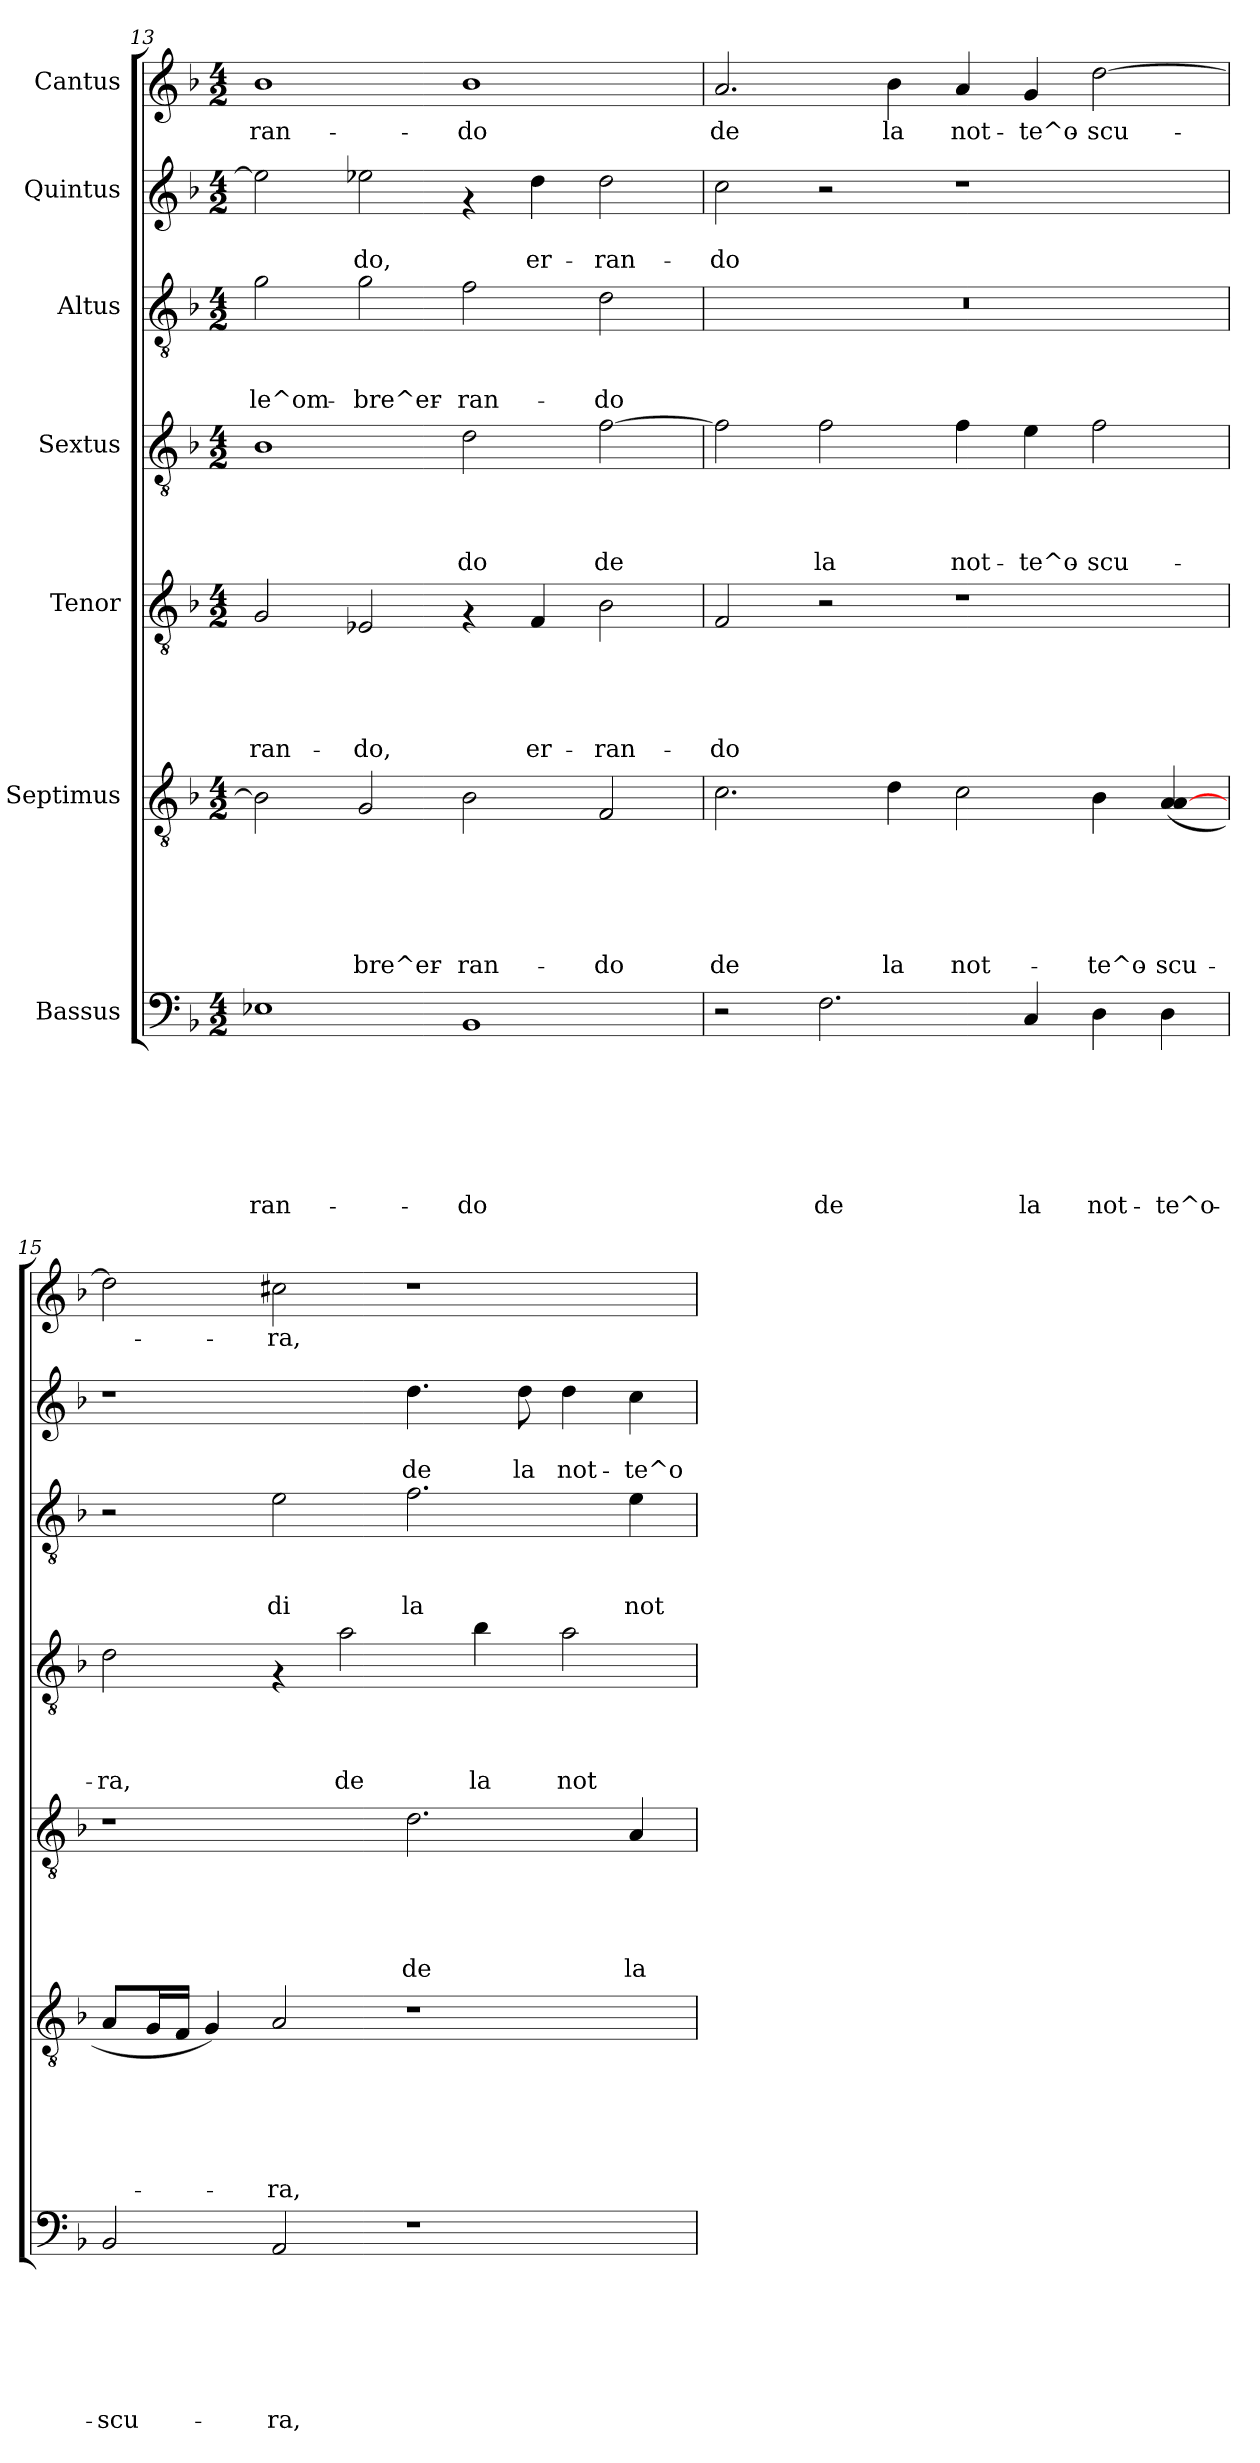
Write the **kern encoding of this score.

**kern	**text	**text	**text	**text	**text	**text	**text	**kern	**text	**text	**text	**text	**text	**text	**kern	**text	**text	**text	**text	**text	**kern	**text	**text	**text	**text	**kern	**text	**text	**text	**kern	**text	**text	**kern	**text
*part7	*part7	*part7	*part7	*part7	*part7	*part7	*part7	*part6	*part6	*part6	*part6	*part6	*part6	*part6	*part5	*part5	*part5	*part5	*part5	*part5	*part4	*part4	*part4	*part4	*part4	*part3	*part3	*part3	*part3	*part2	*part2	*part2	*part1	*part1
*staff7	*staff7	*staff7	*staff7	*staff7	*staff7	*staff7	*staff7	*staff6	*staff6	*staff6	*staff6	*staff6	*staff6	*staff6	*staff5	*staff5	*staff5	*staff5	*staff5	*staff5	*staff4	*staff4	*staff4	*staff4	*staff4	*staff3	*staff3	*staff3	*staff3	*staff2	*staff2	*staff2	*staff1	*staff1
*I"Bassus	*	*	*	*	*	*	*	*I"Septimus	*	*	*	*	*	*	*I"Tenor	*	*	*	*	*	*I"Sextus	*	*	*	*	*I"Altus	*	*	*	*I"Quintus	*	*	*I"Cantus	*
*clefF4	*	*	*	*	*	*	*	*clefGv2	*	*	*	*	*	*	*clefGv2	*	*	*	*	*	*clefGv2	*	*	*	*	*clefGv2	*	*	*	*clefG2	*	*	*clefG2	*
*k[b-]	*	*	*	*	*	*	*	*k[b-]	*	*	*	*	*	*	*k[b-]	*	*	*	*	*	*k[b-]	*	*	*	*	*k[b-]	*	*	*	*k[b-]	*	*	*k[b-]	*
*F:	*	*	*	*	*	*	*	*F:	*	*	*	*	*	*	*F:	*	*	*	*	*	*F:	*	*	*	*	*F:	*	*	*	*F:	*	*	*F:	*
*M4/2	*	*	*	*	*	*	*	*M4/2	*	*	*	*	*	*	*M4/2	*	*	*	*	*	*M4/2	*	*	*	*	*M4/2	*	*	*	*M4/2	*	*	*M4/2	*
=13	=13	=13	=13	=13	=13	=13	=13	=13	=13	=13	=13	=13	=13	=13	=13	=13	=13	=13	=13	=13	=13	=13	=13	=13	=13	=13	=13	=13	=13	=13	=13	=13	=13	=13
!	!	!	!	!	!	!	!LO:LY:b	!	!	!	!	!	!	!	!	!	!	!	!	!LO:LY:b	!	!	!	!	!	!	!	!	!LO:LY:b	!	!	!	!	!LO:LY:b
1E-X	.	.	.	.	.	.	-ran-	2B-\]	.	.	.	.	.	.	2G/	.	.	.	.	-ran-	1B-	.	.	.	.	2g\	.	.	le^om-	2ee-\]	.	.	1b-	-ran-
!	!	!	!	!	!	!	!	!	!	!	!	!	!	!LO:LY:b	!	!	!	!	!	!LO:LY:b	!	!	!	!	!	!	!	!	!LO:LY:b	!	!	!LO:LY:b	!	!
.	.	.	.	.	.	.	.	2G/	.	.	.	.	.	-bre^er-	2E-X/	.	.	.	.	-do,	.	.	.	.	.	2g\	.	.	-bre^er-	2ee-X\	.	-do,	.	.
!	!	!	!	!	!	!	!LO:LY:b	!	!	!	!	!	!	!LO:LY:b	!	!	!	!	!	!	!	!	!	!	!LO:LY:b	!	!	!	!LO:LY:b	!	!	!	!	!LO:LY:b
1BB-	.	.	.	.	.	.	-do	2B-\	.	.	.	.	.	-ran-	4rF	.	.	.	.	.	2d\	.	.	.	-do	2f\	.	.	-ran-	4rf	.	.	1b-	-do
!	!	!	!	!	!	!	!	!	!	!	!	!	!	!	!	!	!	!	!	!LO:LY:b	!	!	!	!	!	!	!	!	!	!	!	!LO:LY:b	!	!
.	.	.	.	.	.	.	.	.	.	.	.	.	.	.	4F/	.	.	.	.	er-	.	.	.	.	.	.	.	.	.	4dd\	.	er-	.	.
!	!	!	!	!	!	!	!	!	!	!	!	!	!	!LO:LY:b	!	!	!	!	!	!LO:LY:b	!	!	!	!	!LO:LY:b	!	!	!	!LO:LY:b	!	!	!LO:LY:b	!	!
.	.	.	.	.	.	.	.	2F/	.	.	.	.	.	-do	2B-\	.	.	.	.	-ran-	[>2f\	.	.	.	de	2d\	.	.	-do	2dd\	.	-ran-	.	.
!!LO:PB:g=z
=14	=14	=14	=14	=14	=14	=14	=14	=14	=14	=14	=14	=14	=14	=14	=14	=14	=14	=14	=14	=14	=14	=14	=14	=14	=14	=14	=14	=14	=14	=14	=14	=14	=14	=14
!	!	!	!	!	!	!	!	!	!	!	!	!	!	!LO:LY:b	!	!	!	!	!	!LO:LY:b	!	!	!	!	!	!	!	!	!	!	!	!LO:LY:b	!	!LO:LY:b
2r	.	.	.	.	.	.	.	2.c\	.	.	.	.	.	de	2F/	.	.	.	.	-do	2f\]	.	.	.	.	0r	.	.	.	2cc\	.	-do	2.a/	de
!	!	!	!	!	!	!	!LO:LY:b	!	!	!	!	!	!	!	!	!	!	!	!	!	!	!	!	!	!LO:LY:b	!	!	!	!	!	!	!	!	!
2.F\	.	.	.	.	.	.	de	.	.	.	.	.	.	.	2r	.	.	.	.	.	2f\	.	.	.	la	.	.	.	.	2r	.	.	.	.
!	!	!	!	!	!	!	!	!	!	!	!	!	!	!LO:LY:b	!	!	!	!	!	!	!	!	!	!	!	!	!	!	!	!	!	!	!	!LO:LY:b
.	.	.	.	.	.	.	.	4d\	.	.	.	.	.	la	.	.	.	.	.	.	.	.	.	.	.	.	.	.	.	.	.	.	4b-\	la
!	!	!	!	!	!	!	!	!	!	!	!	!	!	!LO:LY:b	!	!	!	!	!	!	!	!	!	!	!LO:LY:b	!	!	!	!	!	!	!	!	!LO:LY:b
.	.	.	.	.	.	.	.	2c\	.	.	.	.	.	not-	1r	.	.	.	.	.	4f\	.	.	.	not-	.	.	.	.	1r	.	.	4a/	not-
!	!	!	!	!	!	!	!LO:LY:b	!	!	!	!	!	!	!	!	!	!	!	!	!	!	!	!	!	!LO:LY:b	!	!	!	!	!	!	!	!	!LO:LY:b
4C/	.	.	.	.	.	.	la	.	.	.	.	.	.	.	.	.	.	.	.	.	4e\	.	.	.	-te^o-	.	.	.	.	.	.	.	4g/	-te^o-
!	!	!	!	!	!	!	!LO:LY:b	!	!	!	!	!	!	!LO:LY:b	!	!	!	!	!	!	!	!	!	!	!LO:LY:b	!	!	!	!	!	!	!	!	!LO:LY:b
4D\	.	.	.	.	.	.	not-	4B-\	.	.	.	.	.	-te^o-	.	.	.	.	.	.	2f\	.	.	.	-scu-	.	.	.	.	.	.	.	[>2dd\	-scu-
!	!	!	!	!	!	!	!LO:LY:b	!	!	!	!	!	!	!LO:LY:b	!	!	!	!	!	!	!	!	!	!	!	!	!	!	!	!	!	!	!	!
4D\	.	.	.	.	.	.	-te^o-	(<4A/ [<4A/	.	.	.	.	.	-scu-	.	.	.	.	.	.	.	.	.	.	.	.	.	.	.	.	.	.	.	.
=15	=15	=15	=15	=15	=15	=15	=15	=15	=15	=15	=15	=15	=15	=15	=15	=15	=15	=15	=15	=15	=15	=15	=15	=15	=15	=15	=15	=15	=15	=15	=15	=15	=15	=15
!	!	!	!	!	!	!	!LO:LY:b	!	!	!	!	!	!	!	!	!	!	!	!	!	!	!	!	!	!LO:LY:b	!	!	!	!	!	!	!	!	!
2BB-/	.	.	.	.	.	.	-scu-	8A/L	.	.	.	.	.	.	1r	.	.	.	.	.	2d\	.	.	.	-ra,	2r	.	.	.	1r	.	.	2dd\]	.
.	.	.	.	.	.	.	.	16G/L	.	.	.	.	.	.	.	.	.	.	.	.	.	.	.	.	.	.	.	.	.	.	.	.	.	.
.	.	.	.	.	.	.	.	16F/JJ	.	.	.	.	.	.	.	.	.	.	.	.	.	.	.	.	.	.	.	.	.	.	.	.	.	.
.	.	.	.	.	.	.	.	4G/)	.	.	.	.	.	.	.	.	.	.	.	.	.	.	.	.	.	.	.	.	.	.	.	.	.	.
!	!	!	!	!	!	!	!LO:LY:b	!	!	!	!	!	!	!LO:LY:b	!	!	!	!	!	!	!	!	!	!	!	!	!	!	!LO:LY:b	!	!	!	!	!LO:LY:b
2AA/	.	.	.	.	.	.	-ra,	2A/	.	.	.	.	.	-ra,	.	.	.	.	.	.	4rF	.	.	.	.	2e\	.	.	di	.	.	.	2cc#X\	-ra,
!	!	!	!	!	!	!	!	!	!	!	!	!	!	!	!	!	!	!	!	!	!	!	!	!	!LO:LY:b	!	!	!	!	!	!	!	!	!
.	.	.	.	.	.	.	.	.	.	.	.	.	.	.	.	.	.	.	.	.	2a\	.	.	.	de	.	.	.	.	.	.	.	.	.
!	!	!	!	!	!	!	!	!	!	!	!	!	!	!	!	!	!	!	!	!LO:LY:b	!	!	!	!	!	!	!	!	!LO:LY:b	!	!	!LO:LY:b	!	!
1r	.	.	.	.	.	.	.	1r	.	.	.	.	.	.	2.d\	.	.	.	.	de	.	.	.	.	.	2.f\	.	.	la	4.dd\	.	de	1r	.
!	!	!	!	!	!	!	!	!	!	!	!	!	!	!	!	!	!	!	!	!	!	!	!	!	!LO:LY:b	!	!	!	!	!	!	!	!	!
.	.	.	.	.	.	.	.	.	.	.	.	.	.	.	.	.	.	.	.	.	4b-\	.	.	.	la	.	.	.	.	.	.	.	.	.
!	!	!	!	!	!	!	!	!	!	!	!	!	!	!	!	!	!	!	!	!	!	!	!	!	!	!	!	!	!	!	!	!LO:LY:b	!	!
.	.	.	.	.	.	.	.	.	.	.	.	.	.	.	.	.	.	.	.	.	.	.	.	.	.	.	.	.	.	8dd\	.	la	.	.
!	!	!	!	!	!	!	!	!	!	!	!	!	!	!	!	!	!	!	!	!	!	!	!	!	!LO:LY:b	!	!	!	!	!	!	!LO:LY:b	!	!
.	.	.	.	.	.	.	.	.	.	.	.	.	.	.	.	.	.	.	.	.	2a\	.	.	.	not-	.	.	.	.	4dd\	.	not-	.	.
!	!	!	!	!	!	!	!	!	!	!	!	!	!	!	!	!	!	!	!	!LO:LY:b	!	!	!	!	!	!	!	!	!LO:LY:b	!	!	!LO:LY:b	!	!
.	.	.	.	.	.	.	.	.	.	.	.	.	.	.	4A/	.	.	.	.	la	.	.	.	.	.	4e\	.	.	not-	4cc\	.	-te^o-	.	.
=	=	=	=	=	=	=	=	=	=	=	=	=	=	=	=	=	=	=	=	=	=	=	=	=	=	=	=	=	=	=	=	=	=	=
*-	*-	*-	*-	*-	*-	*-	*-	*-	*-	*-	*-	*-	*-	*-	*-	*-	*-	*-	*-	*-	*-	*-	*-	*-	*-	*-	*-	*-	*-	*-	*-	*-	*-	*-
